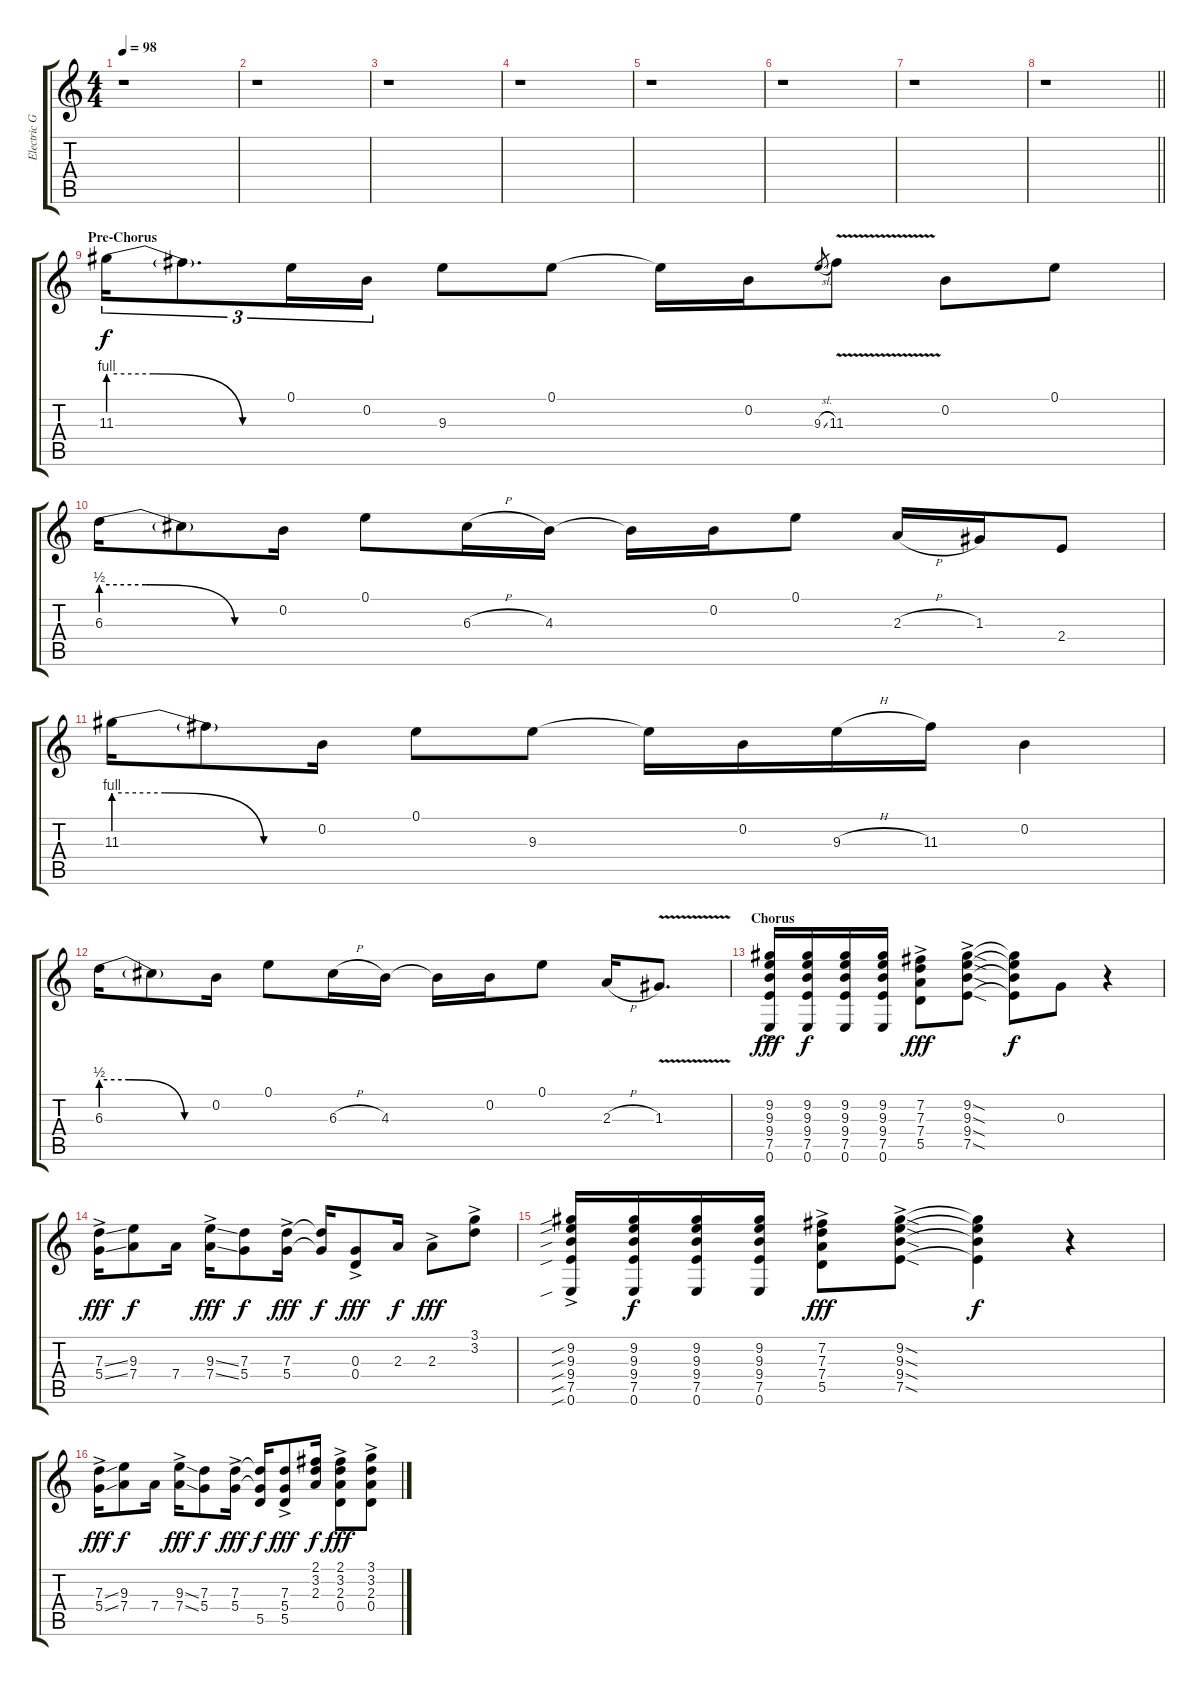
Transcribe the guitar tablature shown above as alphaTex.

\track ("Electric Guitar 1" "Electric G") {instrument electricguitarjazz}
\staff {score tabs}
\tuning (E4 B3 G3 D3 A2 E2) {hide}
\ts (4 4)
\tempo 98
\clef g2
\ks c
r.1{dy f} |
r.1 |
r.1 |
r.1 |
r.1 |
r.1 |
r.1 |
\barLineRight lightlight
r.1 |
\section ("" "Pre-Chorus")
11.3{be (custom 0 4 15 4 45 0 60 0)}.16{tu (3 2)} 11.3{t}.8{d tu (3 2)} 0.1.16{tu (3 2)} 0.2.16{tu (3 2)} 9.3.8 0.1.8 0.1{t}.16 0.2.16 9.3{sl}.8{gr} 11.3{v}.8 0.2.8 0.1.8 |
6.3{be (custom 0 2 15 2 45 0 60 0)}.16 6.3{t}.8 0.2.16 0.1.8 6.3{h}.16 4.3.16 4.3{t}.16 0.2.16 0.1.8 2.3{h}.16 1.3.16 2.4.8 |
11.3{be (custom 0 4 15 4 44 0 60 0)}.16 11.3{t}.8 0.2.16 0.1.8 9.3.8 9.3{t}.16 0.2.16 9.3{h}.16 11.3.16 0.2.4 |
6.3{be (custom 0 2 15 2 45 0 60 0)}.16 6.3{t}.8 0.2.16 0.1.8 6.3{h}.16 4.3.16 4.3{t}.16 0.2.16 0.1.8 2.3{h}.16 1.3{v}.8{d} |
\section ("" "Chorus")
(9.2{ac} 9.3{ac} 9.4{ac} 7.5{ac} 0.6{ac}).16{dy fff volume 13 instrument overdrivenguitar} (9.2 9.3 9.4 7.5 0.6).16{dy f} (9.2 9.3 9.4 7.5 0.6).16 (9.2 9.3 9.4 7.5 0.6).16 (7.2{ac} 7.3{ac} 7.4{ac} 5.5{ac}).8{dy fff} (9.2{sod ac} 9.3{sod ac} 9.4{sod ac} 7.5{sod ac}).8 (9.2{t} 9.3{t} 9.4{t} 7.5{t}).8{dy f} 0.3.8 r.4 |
(7.3{ss ac} 5.4{ss ac}).16{dy fff} (9.3 7.4).8{dy f} 7.4.16 (9.3{ss ac} 7.4{ss ac}).16{dy fff} (7.3 5.4).8{dy f} (7.3{ac} 5.4{ac}).16{dy fff} (7.3{t} 5.4{t}).16{dy f} (0.3{ac} 0.4{ac}).8{dy fff} 2.3.16{dy f} 2.3{ac}.8{dy fff} (3.1{ac} 3.2{ac}).8 |
(9.2{sib ac} 9.3{sib ac} 9.4{sib ac} 7.5{sib ac} 0.6{sib ac}).16 (9.2 9.3 9.4 7.5 0.6).16{dy f} (9.2 9.3 9.4 7.5 0.6).16 (9.2 9.3 9.4 7.5 0.6).16 (7.2{ac} 7.3{ac} 7.4{ac} 5.5{ac}).8{dy fff} (9.2{sod ac} 9.3{sod ac} 9.4{sod ac} 7.5{sod ac}).8 (9.2{t} 9.3{t} 9.4{t} 7.5{t}).4{dy f} r.4 |
(7.3{ss ac} 5.4{ss ac}).16{dy fff} (9.3 7.4).8{dy f} 7.4.16 (9.3{ss ac} 7.4{ss ac}).16{dy fff} (7.3 5.4).8{dy f} (7.3{ac} 5.4{ac}).16{dy fff} (7.3{t} 5.4{t} 5.5).16{dy f} (7.3{ac} 5.4{ac} 5.5).8{dy fff} (2.1 3.2 2.3).16{dy f} (2.1 3.2 2.3{ac} 0.4).8{dy fff} (3.1{ac} 3.2{ac} 2.3 0.4).8
